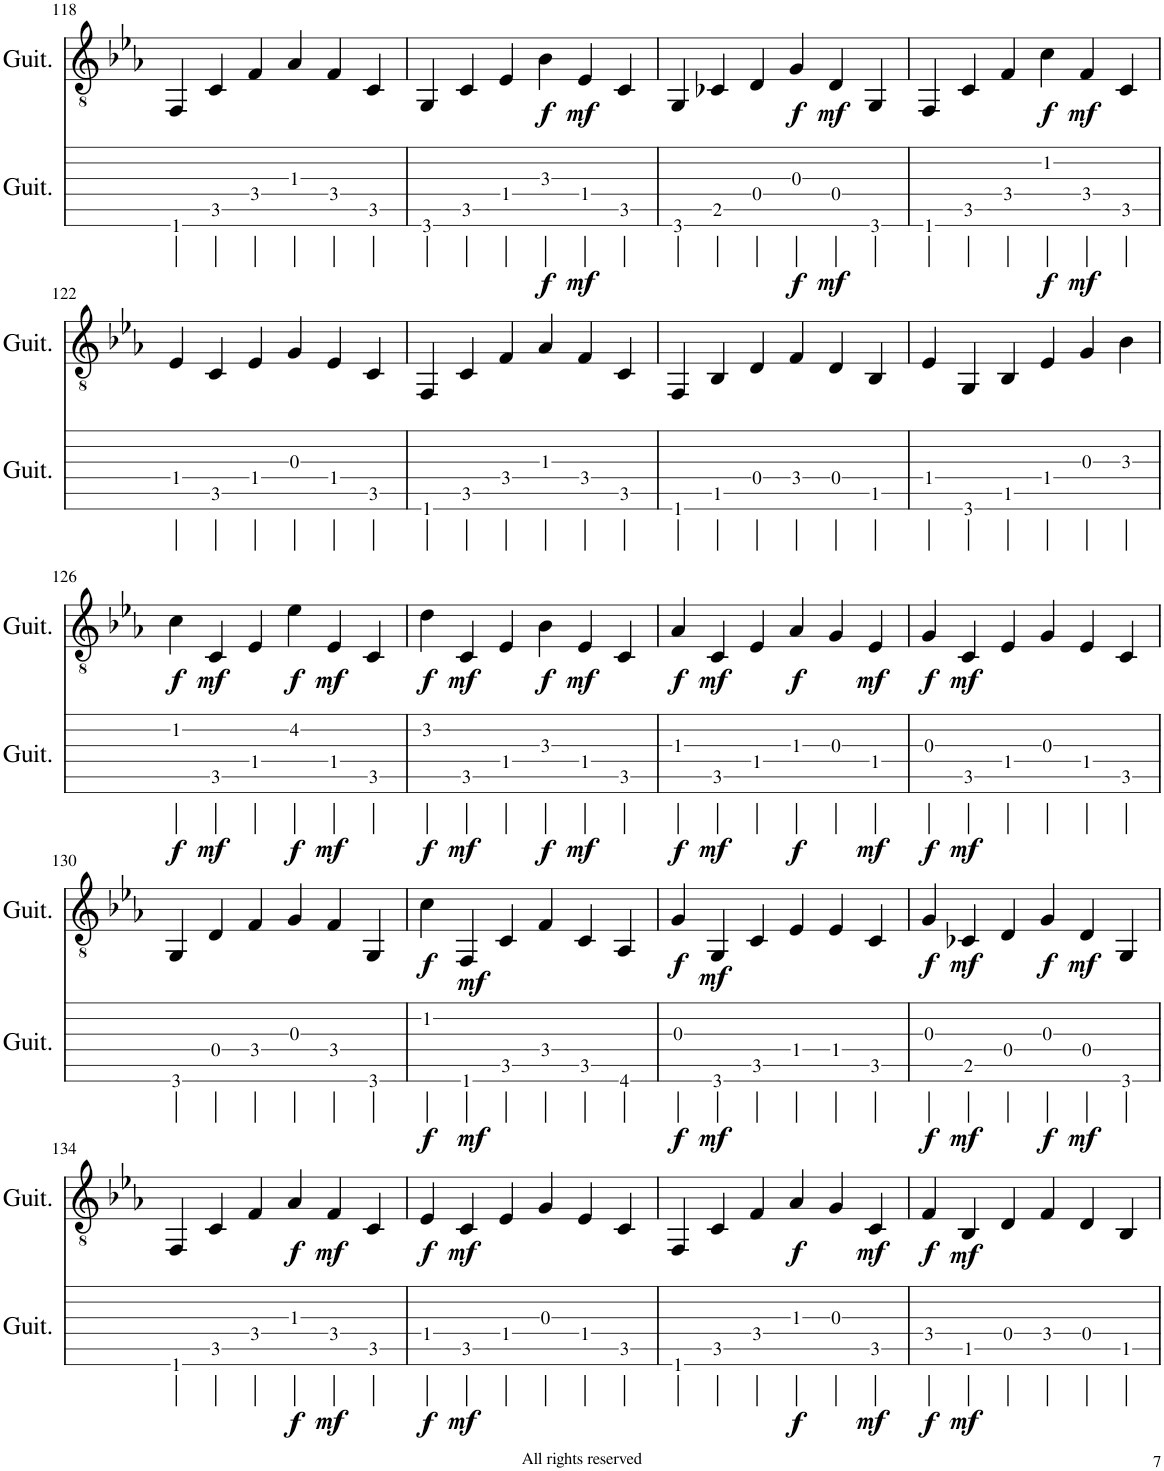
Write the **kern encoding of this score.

**kern	**dynam	**kern	**dynam
*part2	*part2	*part1	*part1
*staff2	*staff2	*staff1	*staff1
*I"Classical Guitar	*	*I"Classical Guitar	*
*I'Guit.	*	*I'Guit.	*
!!LO:PB:g=z
*	*	*clefGv2	*
*k[b-e-a-]	*	*k[b-e-a-]	*
*M6/4	*	*M6/4	*
=118	=118	=118	=118
4FF\	.	4FF/	.
4C\	.	4C/	.
4F\	.	4F/	.
4A-\	.	4A-/	.
4F\	.	4F/	.
4C\	.	4C/	.
=119	=119	=119	=119
4GG\	.	4GG/	.
4C\	.	4C/	.
4E-\	.	4E-/	.
!	!LO:DY:b	!	!LO:DY:b
4B-\	f	4B-\	f
!	!LO:DY:b	!	!LO:DY:b
4E-\	mf	4E-/	mf
4C\	.	4C/	.
=120	=120	=120	=120
4GG\	.	4GG/	.
4C-X\	.	4C-X/	.
4D\	.	4D/	.
!	!LO:DY:b	!	!LO:DY:b
4G\	f	4G/	f
!	!LO:DY:b	!	!LO:DY:b
4D\	mf	4D/	mf
4GG\	.	4GG/	.
=121	=121	=121	=121
4FF\	.	4FF/	.
4C\	.	4C/	.
4F\	.	4F/	.
!	!LO:DY:b	!	!LO:DY:b
4c\	f	4c\	f
!	!LO:DY:b	!	!LO:DY:b
4F\	mf	4F/	mf
4C\	.	4C/	.
!!LO:LB:g=z
=122	=122	=122	=122
4E-\	.	4E-/	.
4C\	.	4C/	.
4E-\	.	4E-/	.
4G\	.	4G/	.
4E-\	.	4E-/	.
4C\	.	4C/	.
=123	=123	=123	=123
4FF\	.	4FF/	.
4C\	.	4C/	.
4F\	.	4F/	.
4A-\	.	4A-/	.
4F\	.	4F/	.
4C\	.	4C/	.
=124	=124	=124	=124
4FF\	.	4FF/	.
4BB-\	.	4BB-/	.
4D\	.	4D/	.
4F\	.	4F/	.
4D\	.	4D/	.
4BB-\	.	4BB-/	.
=125	=125	=125	=125
4E-\	.	4E-/	.
4GG\	.	4GG/	.
4BB-\	.	4BB-/	.
4E-\	.	4E-/	.
4G\	.	4G/	.
4B-\	.	4B-\	.
!!LO:LB:g=z
=126	=126	=126	=126
!	!LO:DY:b	!	!LO:DY:b
4c\	f	4c\	f
!	!LO:DY:b	!	!LO:DY:b
4C\	mf	4C/	mf
4E-\	.	4E-/	.
!	!LO:DY:b	!	!LO:DY:b
4e-\	f	4e-\	f
!	!LO:DY:b	!	!LO:DY:b
4E-\	mf	4E-/	mf
4C\	.	4C/	.
=127	=127	=127	=127
!	!LO:DY:b	!	!LO:DY:b
4d\	f	4d\	f
!	!LO:DY:b	!	!LO:DY:b
4C\	mf	4C/	mf
4E-\	.	4E-/	.
!	!LO:DY:b	!	!LO:DY:b
4B-\	f	4B-\	f
!	!LO:DY:b	!	!LO:DY:b
4E-\	mf	4E-/	mf
4C\	.	4C/	.
=128	=128	=128	=128
!	!LO:DY:b	!	!LO:DY:b
4A-\	f	4A-/	f
!	!LO:DY:b	!	!LO:DY:b
4C\	mf	4C/	mf
4E-\	.	4E-/	.
!	!LO:DY:b	!	!LO:DY:b
4A-\	f	4A-/	f
4G\	.	4G/	.
!	!LO:DY:b	!	!LO:DY:b
4E-\	mf	4E-/	mf
=129	=129	=129	=129
!	!LO:DY:b	!	!LO:DY:b
4G\	f	4G/	f
!	!LO:DY:b	!	!LO:DY:b
4C\	mf	4C/	mf
4E-\	.	4E-/	.
4G\	.	4G/	.
4E-\	.	4E-/	.
4C\	.	4C/	.
!!LO:LB:g=z
=130	=130	=130	=130
4GG\	.	4GG/	.
4D\	.	4D/	.
4F\	.	4F/	.
4G\	.	4G/	.
4F\	.	4F/	.
4GG\	.	4GG/	.
=131	=131	=131	=131
!	!LO:DY:b	!	!LO:DY:b
4c\	f	4c\	f
!	!LO:DY:b	!	!LO:DY:b
4FF\	mf	4FF/	mf
4C\	.	4C/	.
4F\	.	4F/	.
4C\	.	4C/	.
4AA-\	.	4AA-/	.
=132	=132	=132	=132
!	!LO:DY:b	!	!LO:DY:b
4G\	f	4G/	f
!	!LO:DY:b	!	!LO:DY:b
4GG\	mf	4GG/	mf
4C\	.	4C/	.
4E-\	.	4E-/	.
4E-\	.	4E-/	.
4C\	.	4C/	.
=133	=133	=133	=133
!	!LO:DY:b	!	!LO:DY:b
4G\	f	4G/	f
!	!LO:DY:b	!	!LO:DY:b
4C-X\	mf	4C-X/	mf
4D\	.	4D/	.
!	!LO:DY:b	!	!LO:DY:b
4G\	f	4G/	f
!	!LO:DY:b	!	!LO:DY:b
4D\	mf	4D/	mf
4GG\	.	4GG/	.
!!LO:LB:g=z
=134	=134	=134	=134
4FF\	.	4FF/	.
4C\	.	4C/	.
4F\	.	4F/	.
!	!LO:DY:b	!	!LO:DY:b
4A-\	f	4A-/	f
!	!LO:DY:b	!	!LO:DY:b
4F\	mf	4F/	mf
4C\	.	4C/	.
=135	=135	=135	=135
!	!LO:DY:b	!	!LO:DY:b
4E-\	f	4E-/	f
!	!LO:DY:b	!	!LO:DY:b
4C\	mf	4C/	mf
4E-\	.	4E-/	.
4G\	.	4G/	.
4E-\	.	4E-/	.
4C\	.	4C/	.
=136	=136	=136	=136
4FF\	.	4FF/	.
4C\	.	4C/	.
4F\	.	4F/	.
!	!LO:DY:b	!	!LO:DY:b
4A-\	f	4A-/	f
4G\	.	4G/	.
!	!LO:DY:b	!	!LO:DY:b
4C\	mf	4C/	mf
=137	=137	=137	=137
!	!LO:DY:b	!	!LO:DY:b
4F\	f	4F/	f
!	!LO:DY:b	!	!LO:DY:b
4BB-\	mf	4BB-/	mf
4D\	.	4D/	.
4F\	.	4F/	.
4D\	.	4D/	.
4BB-\	.	4BB-/	.
=	=	=	=
*-	*-	*-	*-
